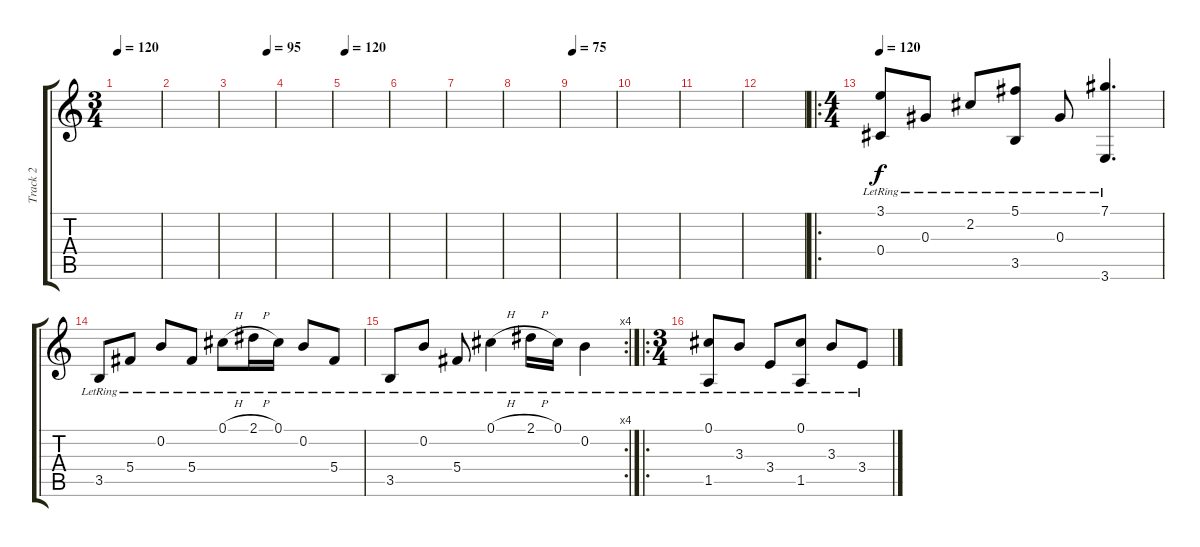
\track ("Track 2" "Track 2") {instrument electricguitarclean}
\staff {score tabs}
\tuning (Db4 B3 Ab3 Db3 Ab2 Db2) {hide}
\ts (3 4)
\tempo 120
\clef g2
\ks c
|
|
\tempo (95 0.8333333333333334)
|
|
\tempo 120
|
|
|
|
\tempo 75
|
|
|
|
\ro
\ts (4 4)
\tempo 120
(3.1{lr} 0.4{lr}).8 0.3{lr}.8 2.2{lr}.8 (5.1{lr} 3.5{lr}).8 0.3{lr}.8 (7.1{lr} 3.6{lr}).4{d} |
3.5{lr}.8 5.4{lr}.8 0.2{lr}.8 5.4{lr}.8 0.1{h lr}.8 2.1{h lr}.16 0.1{lr}.16 0.2{lr}.8 5.4{lr}.8 |
\rc 4
3.5{lr}.8 0.2{lr}.8 5.4{lr}.8 0.1{h lr}.4 2.1{h lr}.16 0.1{lr}.16 0.2{lr}.4 |
\ro
\ts (3 4)
(0.1{lr} 1.5{lr}).8 3.3{lr}.8 3.4{lr}.8 (0.1{lr} 1.5{lr}).8 3.3{lr}.8 3.4{lr}.8
